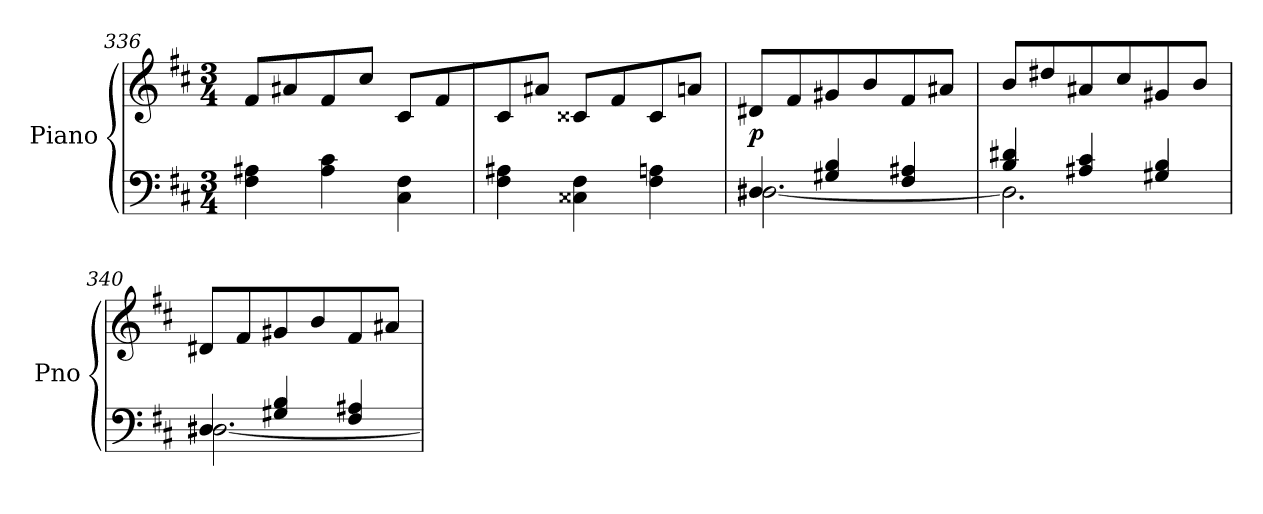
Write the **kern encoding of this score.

**kern	**kern	**dynam
*part1	*part1	*part1
*staff2	*staff1	*staff1/2
*I"Piano	*	*
*I'Pno	*	*
!!LO:PB:g=z
*clefF4	*clefG2	*
*k[f#c#]	*k[f#c#]	*
*D:	*D:	*
*M3/4	*M3/4	*
=336	=336	=336
4F#\ 4A#X\	8f#/L	.
.	8a#X/	.
4A#\ 4c#\	8f#/	.
.	8cc#/J	.
4C#\ 4F#\	8c#/L	.
.	8f#/	.
=337	=337	=337
4F#\ 4A#X\	8c#/	.
.	8a#X/J	.
4C##X\ 4F#\	8c##X/L	.
.	8f#/	.
4F#\ 4An\	8c##/	.
.	8an/J	.
=338	=338	=338
*^	*	*
!	!	!	!LO:DY:b
4D#X/	[2.D#\	8d#X/L	p
.	.	8f#/	.
4G#X/ 4B/	.	8g#X/	.
.	.	8b/	.
4F#/ 4A#X/	.	8f#/	.
.	.	8a#X/J	.
=339	=339	=339	=339
4B/ 4d#X/	2.D#\]	8b/L	.
.	.	8dd#X/	.
4A#X/ 4c#/	.	8a#X/	.
.	.	8cc#/	.
4G#X/ 4B/	.	8g#X/	.
.	.	8b/J	.
=340	=340	=340	=340
4D#X/	[2.D#\	8d#X/L	.
.	.	8f#/	.
4G#X/ 4B/	.	8g#X/	.
.	.	8b/	.
4F#/ 4A#X/	.	8f#/	.
.	.	8a#X/J	.
*v	*v	*	*
=	=	=
*-	*-	*-
